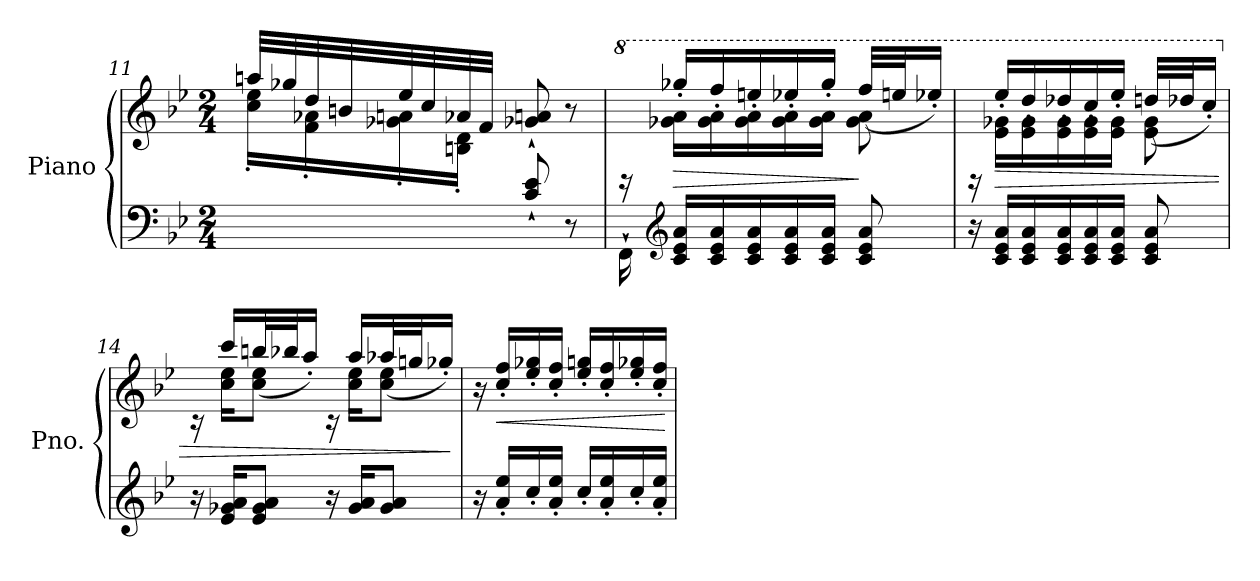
**kern	**kern	**dynam
*part1	*part1	*part1
*staff2	*staff1	*staff1/2
*I"Piano	*	*
*I'Pno.	*	*
*clefF4	*clefG2	*
*k[b-e-]	*k[b-e-]	*
*M2/4	*M2/4	*
=11	=11	=11
*	*^	*
4ryy	32aan/	16cc\' 16ee-\'	.
.	32gg-X/	.	.
.	32dd/	16f\' 16a-X\'	.
.	32bn/	.	.
.	32ee-/	16g-X\' 16an\'	.
.	32cc/	.	.
.	32a-X/	16Bn\' 16d\'JJ	.
.	32f/JJJ	.	.
8c/` 8e-/`	8g-X/` 8an/`	4ryy	.
8r	8r	.	.
!!LO:LB:g=z	!!
=12	=12	=12	=12
*	*8va	*	*
16FF`\	16rc	16ryy	.
*clefG2	*	*	*
!	!	!	!LO:HP:b
16c/ 16e-/ 16a/LL	16gg-X\ 16aa\LL	16ggg-X'/LL	>
16c/ 16e-/ 16a/	16gg-\ 16aa\	16fff'/	.
16c/ 16e-/ 16a/	16gg-\ 16aa\	16eeen'/	.
16c/ 16e-/ 16a/	16gg-\ 16aa\	16eee-X'/	.
16c/ 16e-/ 16a/JJ	16gg-\ 16aa\JJ	16ggg-'/JJ	.
8c/ 8e-/ 8a/	8gg-\ 8aa\	(32fff/LLL	]
.	.	32eeen/J	.
.	.	16eee-X'/JJ)	.
=13	=13	=13	=13
16r	16rc	16ryy	.
!	!	!	!LO:HP:b
16c/ 16e-/ 16a/LL	16ee-\ 16gg-X\LL	16eee-'/LL	>
16c/ 16e-/ 16a/	16ee-\ 16gg-\	16ddd'/	.
16c/ 16e-/ 16a/	16ee-\ 16gg-\	16ddd-X'/	.
16c/ 16e-/ 16a/	16ee-\ 16gg-\	16ccc'/	.
16c/ 16e-/ 16a/JJ	16ee-\ 16gg-\JJ	16eee-'/JJ	.
8c/ 8e-/ 8a/	8ee-\ 8gg-\	(32dddn/LLL	.
.	.	32ddd-X/J	.
.	.	16ccc'/JJ)	.
=14	=14	=14	=14
*	*X8va	*	*
16r	16rc	16ryy	.
16e-/ 16g-X/ 16a/KL	16cc\ 16ee-\KL	16ccc'/LL	.
8e-/ 8g-/ 8a/J	8cc\ 8ee-\J	(32bbn/L	.
.	.	32bb-X/J	.
.	.	16aa'/JJ)	.
16r	16rc	16ryy	.
16g-/ 16a/KL	16cc\ 16ee-\KL	16aa'/LL	.
8g-/ 8a/J	8cc\ 8ee-\J	(32aa-X/L	.
.	.	32ggn/J	.
.	.	16gg-X'/JJ)	.
*	*v	*v	*
.	.	]
=15	=15	=15
16r	16r	.
!	!	!LO:HP:b
16a/' 16ee-/'LL	16cc/' 16ff/'LL	<
16cc'/	16ee-/' 16gg-X/'	.
16a/' 16ee-/'JJ	16cc/' 16ff/'JJ	.
16cc'/LL	16ee-/' 16ggn/'LL	.
16a/' 16ee-/'	16cc/' 16ff/'	.
16cc'/	16ee-/' 16gg-X/'	.
16a/' 16ee-/'JJ	16cc/' 16ff/'JJ	.
.	.	[
=	=	=
*-	*-	*-
